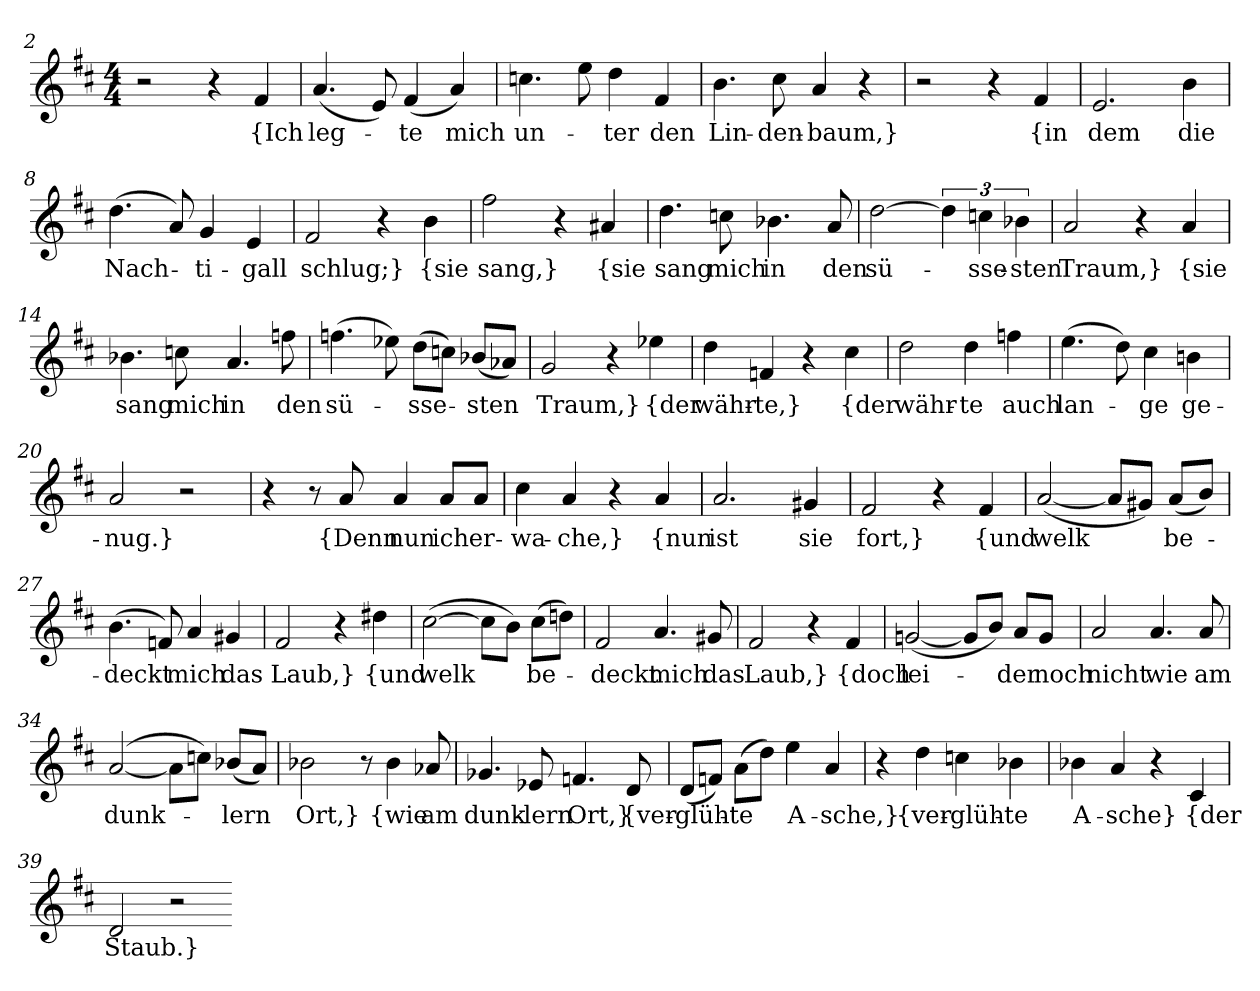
**kern	**text
*part1	*part1
*staff1	*staff1
*clefG2	*
*k[f#c#]	*
*M4/4	*
=2	=2
2r	.
4r	.
4f#	{Ich
=3	=3
(4.a	leg-
8e)	.
(4f#	-te
4a)	mich
=4	=4
4.ccn	un-
8ee	.
4dd	-ter
4f#	den
=5	=5
4.b	Lin-
8cc#	-den-
4a	-baum,}
4r	.
=6	=6
2r	.
4r	.
4f#	{in
=7	=7
2.e	dem
4b	die
=8	=8
(4.dd	Nach-
8a)	.
4g	-ti-
4e	-gall
=9	=9
2f#	schlug;}
4r	.
4b	{sie
=10	=10
2ff#	sang,}
4r	.
4a#X	{sie
=11	=11
4.dd	sang
8ccn	mich
4.b-X	in
8a	den
=12	=12
[2dd	sü-
6dd]	.
6ccn	-sse-
6b-X	-sten
=13	=13
2a	Traum,}
4r	.
4a	{sie
=14	=14
4.b-X	sang
8ccn	mich
4.a	in
8ffn	den
=15	=15
(4.ffn	sü-
8ee-X)	.
(8dd\L	-sse-
8ccn\J)	.
(8b-X/L	-sten
8a-X/J)	.
=16	=16
2g	Traum,}
4r	.
4ee-X	{der
=17	=17
4dd	währ-
4fn	-te,}
4r	.
4cc#	{der
=18	=18
2dd	währ-
4dd	-te
4ffn	auch
=19	=19
(4.ee	lan-
8dd)	.
4cc#	-ge
4bn	ge-
=20	=20
2a	-nug.}
2r	.
=22	=22
4r	.
8r	.
8a	{Denn
4a	nun
8a/L	ich
8a/J	er-
=23	=23
4cc#	-wa-
4a	-che,}
4r	.
4a	{nun
=24	=24
2.a	ist
4g#X	sie
=25	=25
2f#	fort,}
4r	.
4f#	{und
=26	=26
([2a	welk
8a/L]	.
8g#X/J)	.
(8a/L	be-
8b/J)	.
=27	=27
(4.b	-deckt
8fn)	.
4a	mich
4g#X	das
=28	=28
2f#	Laub,}
4r	.
4dd#X	{und
=29	=29
([2cc#	welk
8cc#\L]	.
8b\J)	.
(8cc#\L	be-
8ddn\J)	.
=30	=30
2f#	-deckt
4.a	mich
8g#X	das
=31	=31
2f#	Laub,}
4r	.
4f#	{doch
=32	=32
([2gn	lei-
8gn/L]	.
8b/J)	.
8a/L	-der
8g/J	noch
=33	=33
2a	nicht
4.a	wie
8a	am
=34	=34
([2a	dunk-
8a\L]	.
8ccn\J)	.
(8b-X/L	lern
8a/J)	.
=33	=33
2b-X	Ort,}
8r	.
4b-	{wie
8a-X	am
=35	=35
4.g-X	dunk-
8e-X	-lern
4.fn	Ort,}
8d	{ver-
=36	=36
(8d/L	glüh-
8fn/J)	.
(8a\L	-te
8dd\J)	.
4ee	A-
4a	-sche,}
=37	=37
4r	.
4dd	{ver-
4ccn	-glüh-
4b-X	-te
=38	=38
4b-X	A-
4a	-sche}
4r	.
4c#	{der
=39	=39
2d	Staub.}
2r	.
=-	=-
*-	*-
